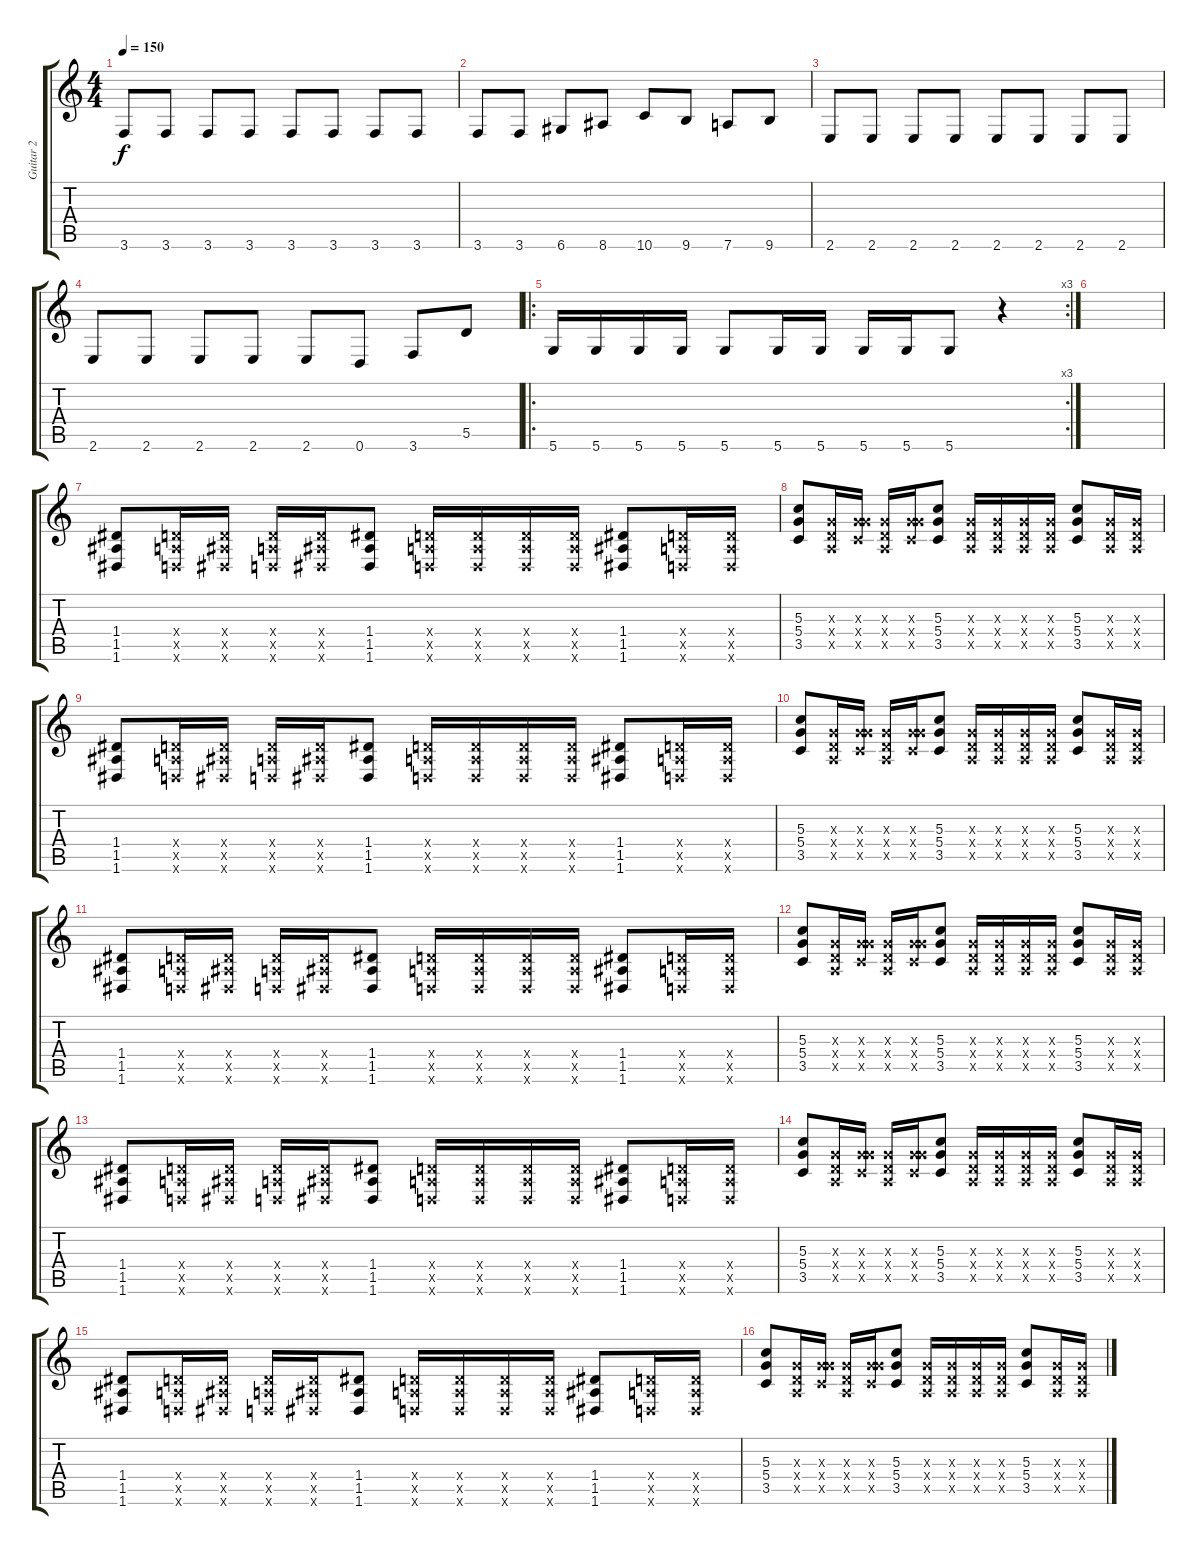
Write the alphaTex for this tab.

\track ("Guitar 2" "Guitar 2") {instrument distortionguitar}
\staff {score tabs}
\tuning (E4 B3 G3 D3 A2 D2) {hide}
\ts (4 4)
\tempo 150
\clef g2
\ks c
3.6.8{dy f} 3.6.8 3.6.8 3.6.8 3.6.8 3.6.8 3.6.8 3.6.8 |
3.6.8 3.6.8 6.6.8 8.6.8 10.6.8 9.6.8 7.6.8 9.6.8 |
2.6.8 2.6.8 2.6.8 2.6.8 2.6.8 2.6.8 2.6.8 2.6.8 |
2.6.8 2.6.8 2.6.8 2.6.8 2.6.8 0.6.8 3.6.8 5.5.8 |
\ro
\rc 3
5.6.16 5.6.16 5.6.16 5.6.16 5.6.8 5.6.16 5.6.16 5.6.16 5.6.16 5.6.8 r.4 |
|
(1.4 1.5 1.6).8 (0.4{x} 0.5{x} 0.6{x}).16 (0.4{x} 1.5{x} 1.6{x}).16 (0.4{x} 0.5{x} 0.6{x}).16 (0.4{x} 1.5{x} 1.6{x}).16 (1.4 1.5 1.6).8 (0.4{x} 0.5{x} 0.6{x}).16 (0.4{x} 0.5{x} 0.6{x}).16 (0.4{x} 0.5{x} 0.6{x}).16 (0.4{x} 0.5{x} 0.6{x}).16 (1.4 1.5 1.6).8 (0.4{x} 0.5{x} 0.6{x}).16 (0.4{x} 0.5{x} 0.6{x}).16 |
(5.3 5.4 3.5).8 (0.3{x} 0.4{x} 0.5{x}).16 (0.3{x} 5.4{x} 3.5{x}).16 (0.3{x} 0.4{x} 0.5{x}).16 (0.3{x} 5.4{x} 3.5{x}).16 (5.3 5.4 3.5).8 (0.3{x} 0.4{x} 0.5{x}).16 (0.3{x} 0.4{x} 0.5{x}).16 (0.3{x} 0.4{x} 0.5{x}).16 (0.3{x} 0.4{x} 0.5{x}).16 (5.3 5.4 3.5).8 (0.3{x} 0.4{x} 0.5{x}).16 (0.3{x} 0.4{x} 0.5{x}).16 |
(1.4 1.5 1.6).8 (0.4{x} 0.5{x} 0.6{x}).16 (0.4{x} 1.5{x} 1.6{x}).16 (0.4{x} 0.5{x} 0.6{x}).16 (0.4{x} 1.5{x} 1.6{x}).16 (1.4 1.5 1.6).8 (0.4{x} 0.5{x} 0.6{x}).16 (0.4{x} 0.5{x} 0.6{x}).16 (0.4{x} 0.5{x} 0.6{x}).16 (0.4{x} 0.5{x} 0.6{x}).16 (1.4 1.5 1.6).8 (0.4{x} 0.5{x} 0.6{x}).16 (0.4{x} 0.5{x} 0.6{x}).16 |
(5.3 5.4 3.5).8 (0.3{x} 0.4{x} 0.5{x}).16 (0.3{x} 5.4{x} 3.5{x}).16 (0.3{x} 0.4{x} 0.5{x}).16 (0.3{x} 5.4{x} 3.5{x}).16 (5.3 5.4 3.5).8 (0.3{x} 0.4{x} 0.5{x}).16 (0.3{x} 0.4{x} 0.5{x}).16 (0.3{x} 0.4{x} 0.5{x}).16 (0.3{x} 0.4{x} 0.5{x}).16 (5.3 5.4 3.5).8 (0.3{x} 0.4{x} 0.5{x}).16 (0.3{x} 0.4{x} 0.5{x}).16 |
(1.4 1.5 1.6).8 (0.4{x} 0.5{x} 0.6{x}).16 (0.4{x} 1.5{x} 1.6{x}).16 (0.4{x} 0.5{x} 0.6{x}).16 (0.4{x} 1.5{x} 1.6{x}).16 (1.4 1.5 1.6).8 (0.4{x} 0.5{x} 0.6{x}).16 (0.4{x} 0.5{x} 0.6{x}).16 (0.4{x} 0.5{x} 0.6{x}).16 (0.4{x} 0.5{x} 0.6{x}).16 (1.4 1.5 1.6).8 (0.4{x} 0.5{x} 0.6{x}).16 (0.4{x} 0.5{x} 0.6{x}).16 |
(5.3 5.4 3.5).8 (0.3{x} 0.4{x} 0.5{x}).16 (0.3{x} 5.4{x} 3.5{x}).16 (0.3{x} 0.4{x} 0.5{x}).16 (0.3{x} 5.4{x} 3.5{x}).16 (5.3 5.4 3.5).8 (0.3{x} 0.4{x} 0.5{x}).16 (0.3{x} 0.4{x} 0.5{x}).16 (0.3{x} 0.4{x} 0.5{x}).16 (0.3{x} 0.4{x} 0.5{x}).16 (5.3 5.4 3.5).8 (0.3{x} 0.4{x} 0.5{x}).16 (0.3{x} 0.4{x} 0.5{x}).16 |
(1.4 1.5 1.6).8 (0.4{x} 0.5{x} 0.6{x}).16 (0.4{x} 1.5{x} 1.6{x}).16 (0.4{x} 0.5{x} 0.6{x}).16 (0.4{x} 1.5{x} 1.6{x}).16 (1.4 1.5 1.6).8 (0.4{x} 0.5{x} 0.6{x}).16 (0.4{x} 0.5{x} 0.6{x}).16 (0.4{x} 0.5{x} 0.6{x}).16 (0.4{x} 0.5{x} 0.6{x}).16 (1.4 1.5 1.6).8 (0.4{x} 0.5{x} 0.6{x}).16 (0.4{x} 0.5{x} 0.6{x}).16 |
(5.3 5.4 3.5).8 (0.3{x} 0.4{x} 0.5{x}).16 (0.3{x} 5.4{x} 3.5{x}).16 (0.3{x} 0.4{x} 0.5{x}).16 (0.3{x} 5.4{x} 3.5{x}).16 (5.3 5.4 3.5).8 (0.3{x} 0.4{x} 0.5{x}).16 (0.3{x} 0.4{x} 0.5{x}).16 (0.3{x} 0.4{x} 0.5{x}).16 (0.3{x} 0.4{x} 0.5{x}).16 (5.3 5.4 3.5).8 (0.3{x} 0.4{x} 0.5{x}).16 (0.3{x} 0.4{x} 0.5{x}).16 |
(1.4 1.5 1.6).8 (0.4{x} 0.5{x} 0.6{x}).16 (0.4{x} 1.5{x} 1.6{x}).16 (0.4{x} 0.5{x} 0.6{x}).16 (0.4{x} 1.5{x} 1.6{x}).16 (1.4 1.5 1.6).8 (0.4{x} 0.5{x} 0.6{x}).16 (0.4{x} 0.5{x} 0.6{x}).16 (0.4{x} 0.5{x} 0.6{x}).16 (0.4{x} 0.5{x} 0.6{x}).16 (1.4 1.5 1.6).8 (0.4{x} 0.5{x} 0.6{x}).16 (0.4{x} 0.5{x} 0.6{x}).16 |
(5.3 5.4 3.5).8 (0.3{x} 0.4{x} 0.5{x}).16 (0.3{x} 5.4{x} 3.5{x}).16 (0.3{x} 0.4{x} 0.5{x}).16 (0.3{x} 5.4{x} 3.5{x}).16 (5.3 5.4 3.5).8 (0.3{x} 0.4{x} 0.5{x}).16 (0.3{x} 0.4{x} 0.5{x}).16 (0.3{x} 0.4{x} 0.5{x}).16 (0.3{x} 0.4{x} 0.5{x}).16 (5.3 5.4 3.5).8 (0.3{x} 0.4{x} 0.5{x}).16 (0.3{x} 0.4{x} 0.5{x}).16
